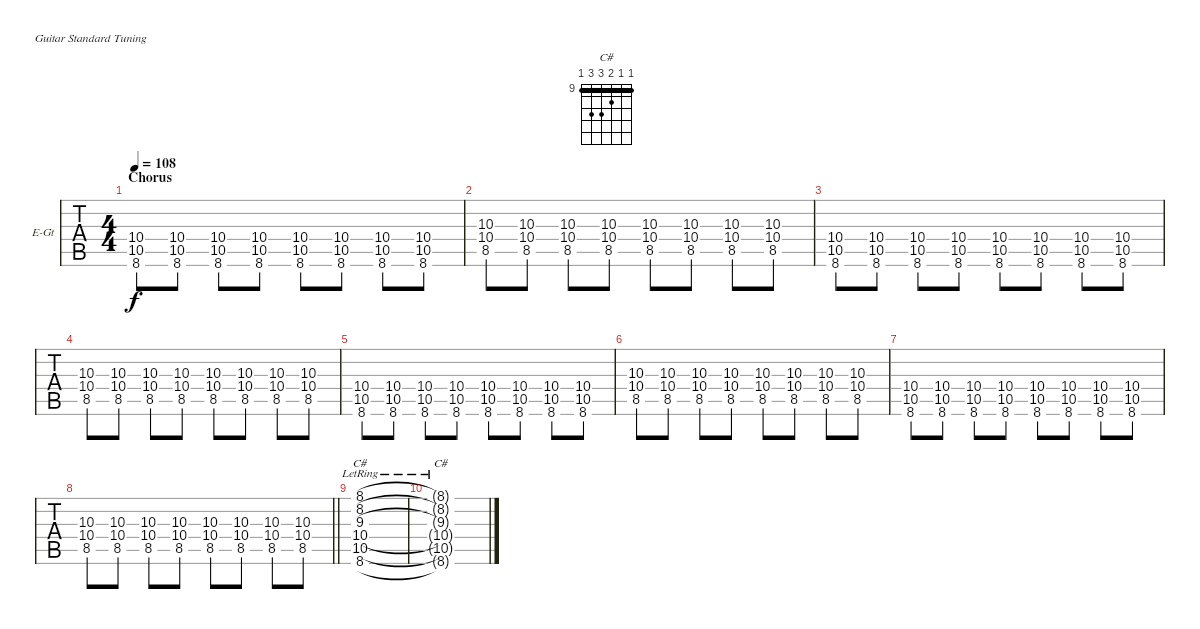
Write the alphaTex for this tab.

\bracketExtendMode groupsimilarinstruments
\firstSystemTrackNameOrientation horizontal
\otherSystemsTrackNameOrientation horizontal
\track ("Albert" "E-Gt") {instrument distortionguitar}
\staff {tabs}
\tuning (E4 B3 G3 D3 A2 E2)
\chord ("C#" 9 9 10 11 11 9) {firstfret 9 barre (9 9)}
\chord ("C#" 9 9 10 11 11 9) {firstfret 9 showfingering false barre (9 9)}
\ts (4 4)
\section ("" "Chorus")
\tempo 108
\clef g2
\ks c
(10.4 10.5 8.6).8{dy f} (10.4 10.5 8.6).8 (10.4 10.5 8.6).8 (10.4 10.5 8.6).8 (10.4 10.5 8.6).8 (10.4 10.5 8.6).8 (10.4 10.5 8.6).8 (10.4 10.5 8.6).8 |
(10.3 10.4 8.5).8 (10.3 10.4 8.5).8 (10.3 10.4 8.5).8 (10.3 10.4 8.5).8 (10.3 10.4 8.5).8 (10.3 10.4 8.5).8 (10.3 10.4 8.5).8 (10.3 10.4 8.5).8 |
(10.4 10.5 8.6).8 (10.4 10.5 8.6).8 (10.4 10.5 8.6).8 (10.4 10.5 8.6).8 (10.4 10.5 8.6).8 (10.4 10.5 8.6).8 (10.4 10.5 8.6).8 (10.4 10.5 8.6).8 |
(10.3 10.4 8.5).8 (10.3 10.4 8.5).8 (10.3 10.4 8.5).8 (10.3 10.4 8.5).8 (10.3 10.4 8.5).8 (10.3 10.4 8.5).8 (10.3 10.4 8.5).8 (10.3 10.4 8.5).8 |
(10.4 10.5 8.6).8 (10.4 10.5 8.6).8 (10.4 10.5 8.6).8 (10.4 10.5 8.6).8 (10.4 10.5 8.6).8 (10.4 10.5 8.6).8 (10.4 10.5 8.6).8 (10.4 10.5 8.6).8 |
(10.3 10.4 8.5).8 (10.3 10.4 8.5).8 (10.3 10.4 8.5).8 (10.3 10.4 8.5).8 (10.3 10.4 8.5).8 (10.3 10.4 8.5).8 (10.3 10.4 8.5).8 (10.3 10.4 8.5).8 |
(10.4 10.5 8.6).8 (10.4 10.5 8.6).8 (10.4 10.5 8.6).8 (10.4 10.5 8.6).8 (10.4 10.5 8.6).8 (10.4 10.5 8.6).8 (10.4 10.5 8.6).8 (10.4 10.5 8.6).8 |
\barLineRight lightlight
(10.3 10.4 8.5).8 (10.3 10.4 8.5).8 (10.3 10.4 8.5).8 (10.3 10.4 8.5).8 (10.3 10.4 8.5).8 (10.3 10.4 8.5).8 (10.3 10.4 8.5).8 (10.3 10.4 8.5).8 |
(8.1 8.2 9.3 10.4{lr} 10.5 8.6).1{ch "C#"} |
(8.1{t} 8.2{t} 9.3{t} 10.4{lr t} 10.5{t} 8.6{t}).1{ch "C#"}
